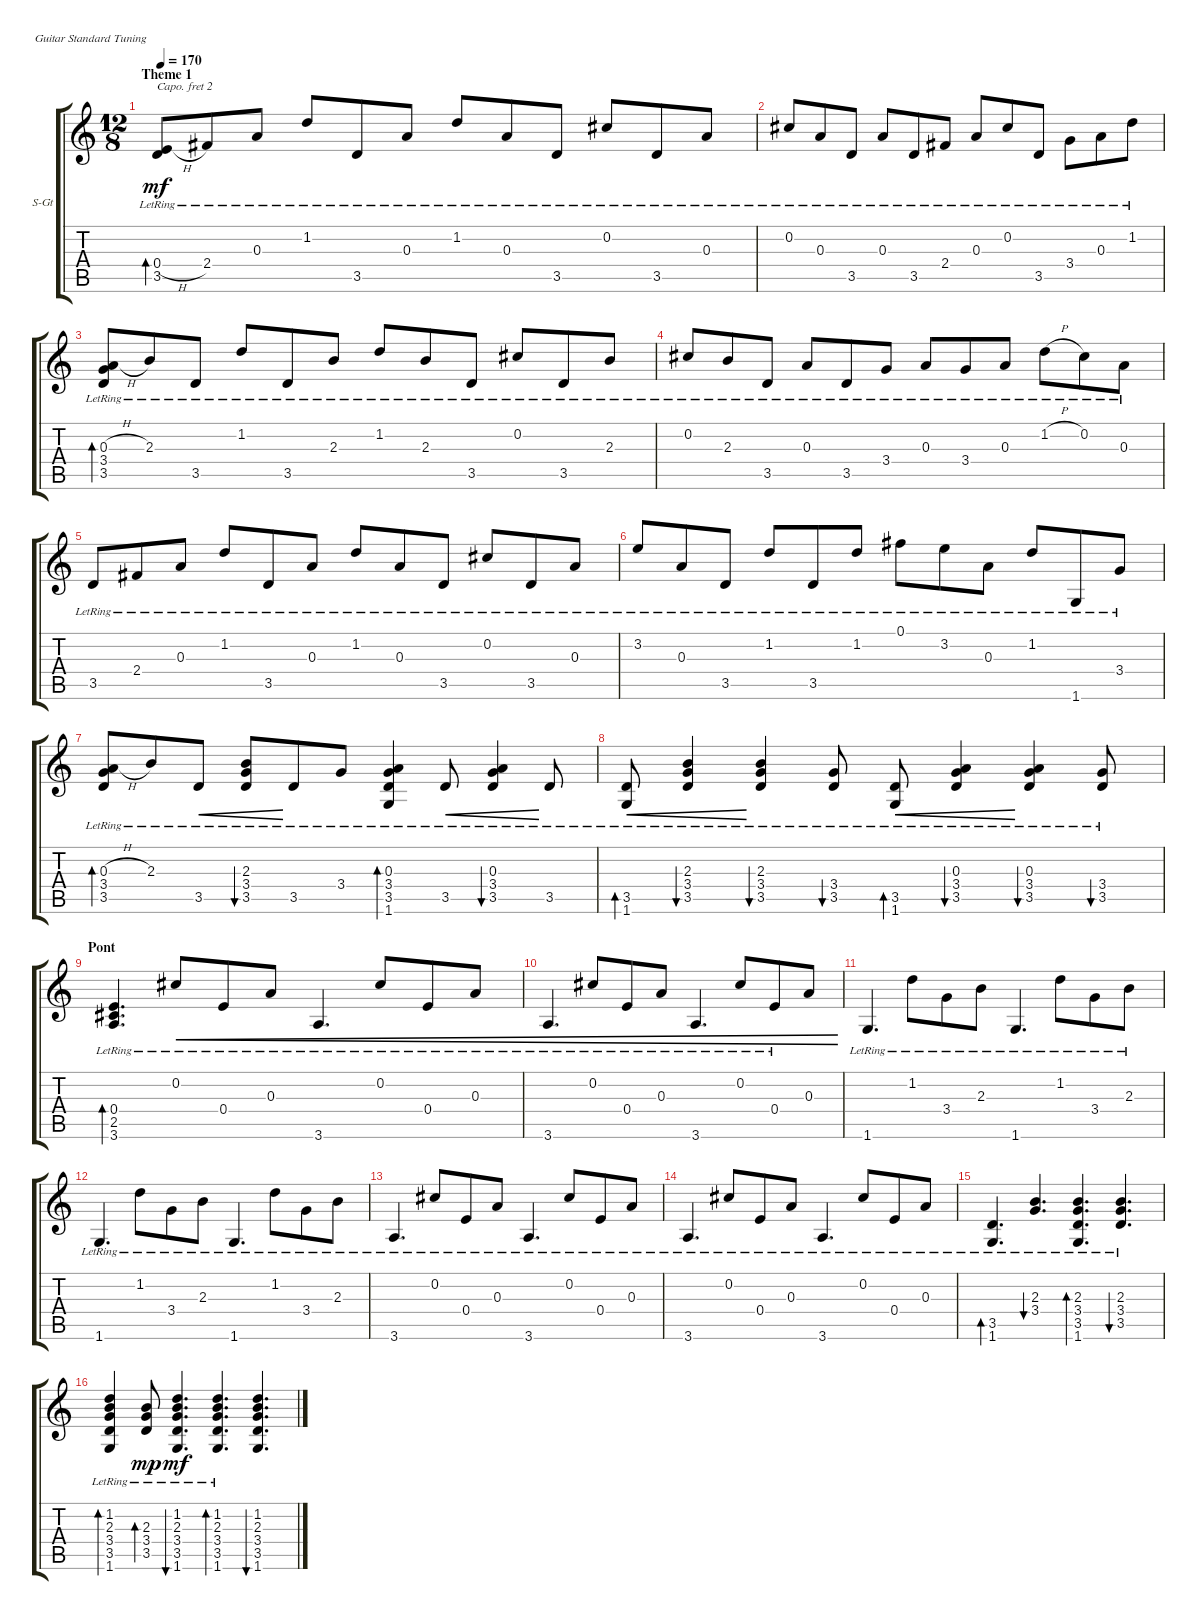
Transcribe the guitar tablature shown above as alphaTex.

\defaultSystemsLayout 4
\bracketExtendMode groupsimilarinstruments
\firstSystemTrackNameOrientation horizontal
\otherSystemsTrackNameOrientation horizontal
\track ("Steel Guitar" "S-Gt") {instrument acousticguitarsteel}
\staff {score tabs}
\capo 2
\tuning (E4 B3 G3 D3 A2 E2)
\ts (12 8)
\section ("" "Theme 1")
\tempo 170
\clef g2
\scale
1.11728
\ks c
(3.5{lr} 0.4{h lr}).8{bd 51 dy mf} 2.4{lr}.8 0.3{lr}.8 1.2{lr}.8 3.5{lr}.8 0.3{lr}.8 1.2{lr}.8 0.3{lr}.8 3.5{lr}.8 0.2{lr}.8 3.5{lr}.8 0.3{lr}.8 |
\scale
0.960908 0.2{lr}.8 0.3{lr}.8 3.5{lr}.8 0.3{lr}.8 3.5{lr}.8 2.4{lr}.8 0.3{lr}.8 0.2{lr}.8 3.5{lr}.8 3.4{lr}.8 0.3{lr}.8 1.2{lr}.8 |
\scale
0.960908 (3.5{lr} 3.4{lr} 0.3{h lr}).8{bd 72} 2.3{lr}.8 3.5{lr}.8 1.2{lr}.8 3.5{lr}.8 2.3{lr}.8 1.2{lr}.8 2.3{lr}.8 3.5{lr}.8 0.2{lr}.8 3.5{lr}.8 2.3{lr}.8 |
\scale
0.960908 0.2{lr}.8 2.3{lr}.8 3.5{lr}.8 0.3{lr}.8 3.5{lr}.8 3.4{lr}.8 0.3{lr}.8 3.4{lr}.8 0.3{lr}.8 1.2{h lr}.8 0.2{lr}.8 0.3{lr}.8 |
\scale
1.11728 3.5{lr}.8 2.4{lr}.8 0.3{lr}.8 1.2{lr}.8 3.5{lr}.8 0.3{lr}.8 1.2{lr}.8 0.3{lr}.8 3.5{lr}.8 0.2{lr}.8 3.5{lr}.8 0.3{lr}.8 |
\scale
0.960908 3.2{lr}.8 0.3{lr}.8 3.5{lr}.8 1.2{lr}.8 3.5{lr}.8 1.2{lr}.8 0.1{lr}.8 3.2{lr}.8 0.3{lr}.8 1.2{lr}.8 1.6{lr}.8 3.4{lr}.8 |
\scale
0.960908 (3.5{lr} 3.4{lr} 0.3{h lr}).8{bd 72} 2.3{lr}.8 3.5{lr}.8{cre} (3.5{lr} 3.4{lr} 2.3{lr}).8{bu 37 cre} 3.5{lr}.8 3.4{lr}.8 (0.3{lr} 3.5{lr} 3.4{lr} 1.6{lr}).4{bd 36} 3.5{lr}.8{cre} (3.5{lr} 3.4{lr} 0.3{lr}).4{bu 36 cre} 3.5{lr}.8 |
\scale
0.960908 (1.6{lr} 3.5{lr}).8{bd 51 cre} (3.5{lr} 3.4{lr} 2.3{lr}).4{bu 51 cre} (3.5{lr} 3.4{lr} 2.3{lr}).4{bu 51} (3.4{lr} 3.5{lr}).8{bu 51} (1.6{lr} 3.5{lr}).8{bd 51 cre} (3.5{lr} 3.4{lr} 0.3{lr}).4{bu 51 cre} (3.5{lr} 3.4{lr} 0.3{lr}).4{bu 51} (3.4{lr} 3.5{lr}).8{bu 51} |
\section ("" "Pont")
\scale
1.11728 (3.6{lr} 2.5{lr} 0.4{lr}).4{d bd 51} 0.2{lr}.8{cre} 0.4{lr}.8{cre} 0.3{lr}.8{cre} 3.6{lr}.4{d cre} 0.2{lr}.8{cre} 0.4{lr}.8{cre} 0.3{lr}.8{cre} |
\scale
0.960908 3.6{lr}.4{d cre} 0.2{lr}.8{cre} 0.4{lr}.8{cre} 0.3{lr}.8{cre} 3.6{lr}.4{d cre} 0.2{lr}.8{cre} 0.4{lr}.8{cre} 0.3.8{cre} |
\scale
0.960908 1.6{lr}.4{d} 1.2{lr}.8 3.4{lr}.8 2.3{lr}.8 1.6{lr}.4{d} 1.2{lr}.8 3.4{lr}.8 2.3{lr}.8 |
\scale
0.960908 1.6{lr}.4{d} 1.2{lr}.8 3.4{lr}.8 2.3{lr}.8 1.6{lr}.4{d} 1.2{lr}.8 3.4{lr}.8 2.3{lr}.8 |
\scale
1.11728 3.6{lr}.4{d} 0.2{lr}.8 0.4{lr}.8 0.3{lr}.8 3.6{lr}.4{d} 0.2{lr}.8 0.4{lr}.8 0.3{lr}.8 |
\scale
0.960908 3.6{lr}.4{d} 0.2{lr}.8 0.4{lr}.8 0.3{lr}.8 3.6{lr}.4{d} 0.2{lr}.8 0.4{lr}.8 0.3{lr}.8 |
\scale
0.960908 (1.6{lr} 3.5{lr}).4{d bd 50} (2.3{lr} 3.4{lr}).4{d bu 49} (3.5{lr} 3.4{lr} 2.3{lr} 1.6{lr}).4{d bd 48} (3.5{lr} 3.4{lr} 2.3{lr}).4{d bu 46} |
\scale
0.960908 (1.6{lr} 3.5{lr} 3.4{lr} 2.3{lr} 1.2{lr}).4{bd 43} (3.5{lr} 3.4{lr} 2.3{lr}).8{bd 43 dy mp} (1.6{lr} 3.5{lr} 3.4{lr} 2.3{lr} 1.2{lr}).4{d bu 41 dy mf} (1.6{lr} 3.5{lr} 3.4{lr} 2.3{lr} 1.2{lr}).4{d bd 39} (1.6 3.5 3.4 2.3 1.2).4{d bu 36}
